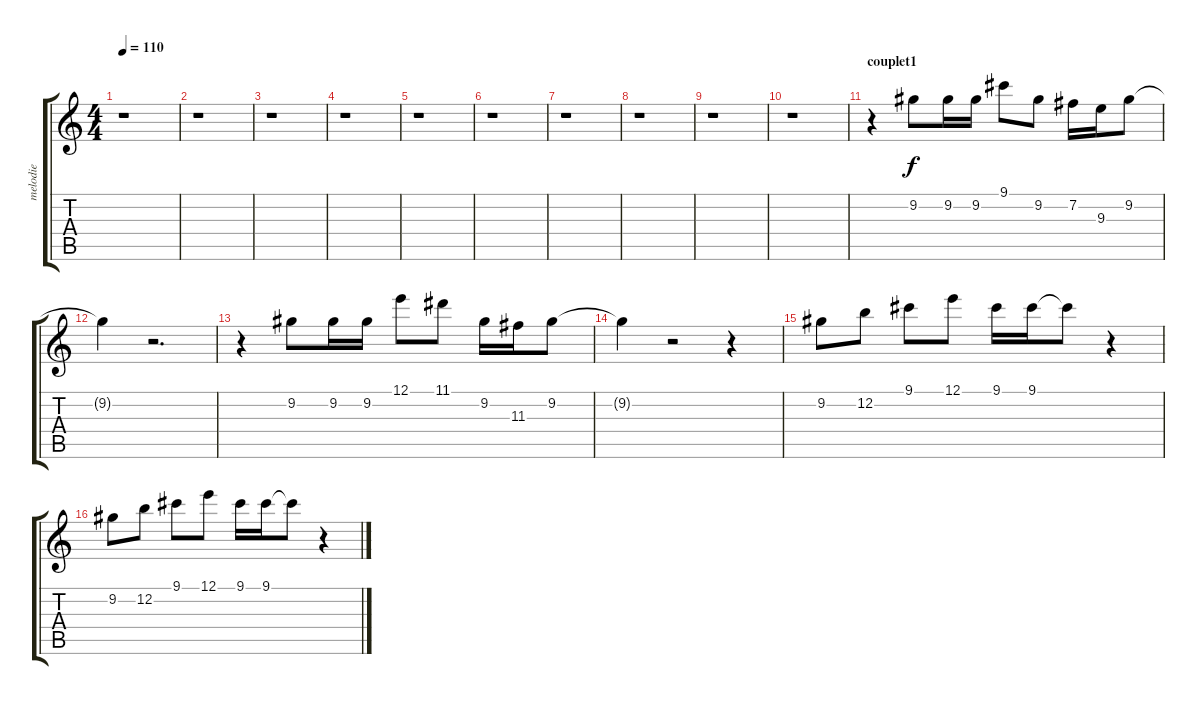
\track ("melodie" "melodie") {instrument acousticguitarnylon}
\staff {score tabs}
\tuning (E4 B3 G3 D3 A2 E2) {hide}
\ts (4 4)
\tempo 110
\clef g2
\ks c
r.1{dy f instrument acousticguitarnylon} |
r.1 |
r.1 |
r.1 |
r.1 |
r.1 |
r.1 |
r.1 |
r.1 |
r.1 |
\section ("" "couplet1")
r.4 9.2.8 9.2.16 9.2.16 9.1.8 9.2.8 7.2.16 9.3.16 9.2.8 |
9.2{t}.4 r.2{d} |
r.4 9.2.8 9.2.16 9.2.16 12.1.8 11.1.8 9.2.16 11.3.16 9.2.8 |
9.2{t}.4 r.2 r.4 |
9.2.8 12.2.8 9.1.8 12.1.8 9.1.16 9.1.16 9.1{t}.8 r.4 |
9.2.8 12.2.8 9.1.8 12.1.8 9.1.16 9.1.16 9.1{t}.8 r.4
